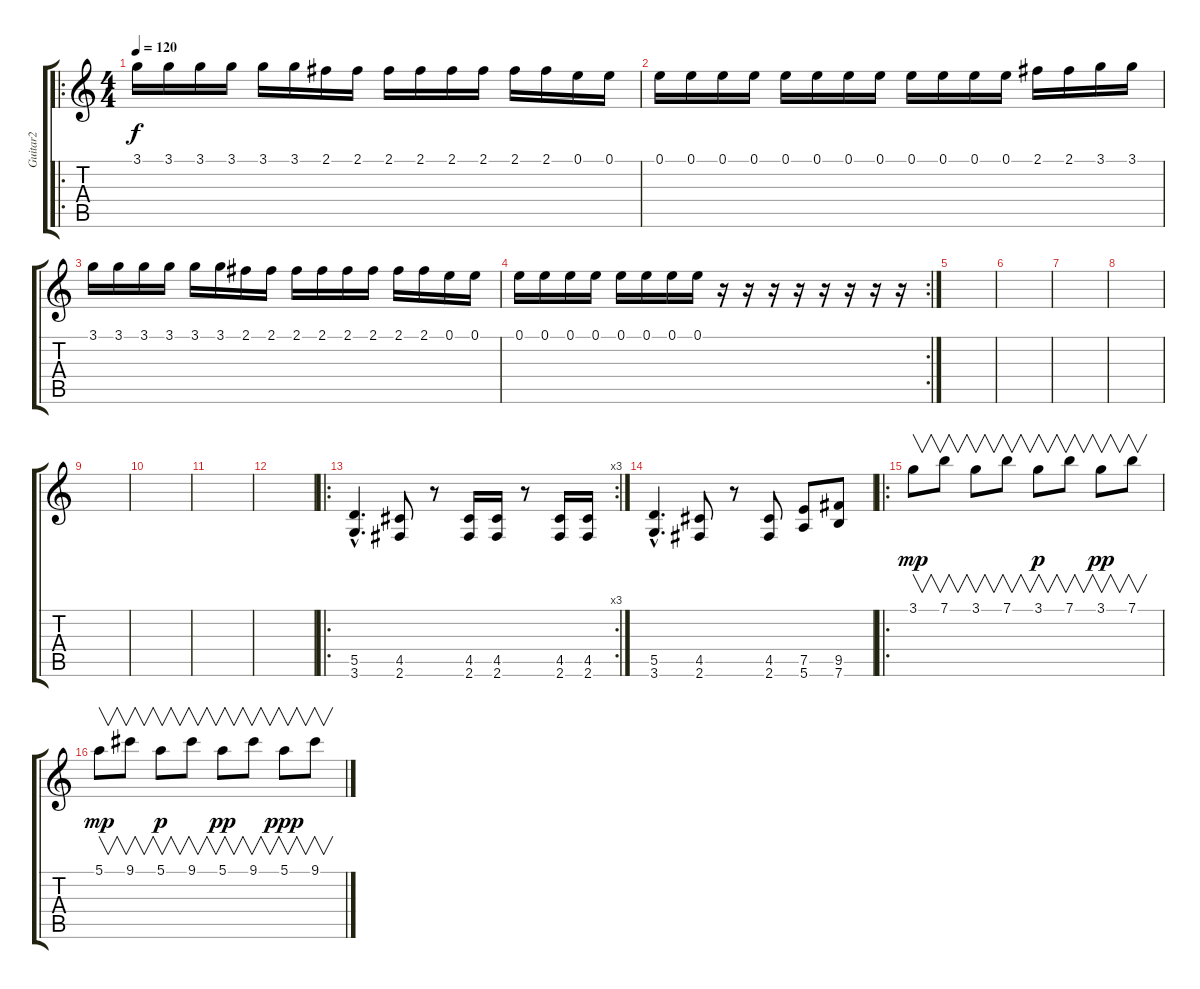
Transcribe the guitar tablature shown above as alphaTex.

\track ("Guitar2" "Guitar2") {instrument distortionguitar}
\staff {score tabs}
\tuning (E4 B3 G3 D3 A2 E2) {hide}
\ro
\ts (4 4)
\tempo 120
\clef g2
\ks c
3.1.16{dy f} 3.1.16 3.1.16 3.1.16 3.1.16 3.1.16 2.1.16 2.1.16 2.1.16 2.1.16 2.1.16 2.1.16 2.1.16 2.1.16 0.1.16 0.1.16 |
0.1.16 0.1.16 0.1.16 0.1.16 0.1.16 0.1.16 0.1.16 0.1.16 0.1.16 0.1.16 0.1.16 0.1.16 2.1.16 2.1.16 3.1.16 3.1.16 |
3.1.16 3.1.16 3.1.16 3.1.16 3.1.16 3.1.16 2.1.16 2.1.16 2.1.16 2.1.16 2.1.16 2.1.16 2.1.16 2.1.16 0.1.16 0.1.16 |
\rc 2
0.1.16 0.1.16 0.1.16 0.1.16 0.1.16 0.1.16 0.1.16 0.1.16 r.16 r.16 r.16 r.16 r.16 r.16 r.16 r.16 |
|
|
|
|
|
|
|
|
\ro
\rc 3
(5.5{hac} 3.6{hac}).4{d} (4.5 2.6).8 r.8 (4.5 2.6).16 (4.5 2.6).16 r.8 (4.5 2.6).16 (4.5 2.6).16 |
(5.5{hac} 3.6{hac}).4{d} (4.5 2.6).8 r.8 (4.5 2.6).8 (7.5 5.6).8 (9.5 7.6).8 |
\ro
3.1.8{v dy mp instrument electricguitarjazz} 7.1.8{v} 3.1.8{v} 7.1.8{v} 3.1.8{v dy p} 7.1.8{v} 3.1.8{v dy pp} 7.1.8{v} |
5.1.8{v dy mp} 9.1.8{v} 5.1.8{v dy p} 9.1.8{v} 5.1.8{v dy pp} 9.1.8{v} 5.1.8{v dy ppp} 9.1.8{v}
